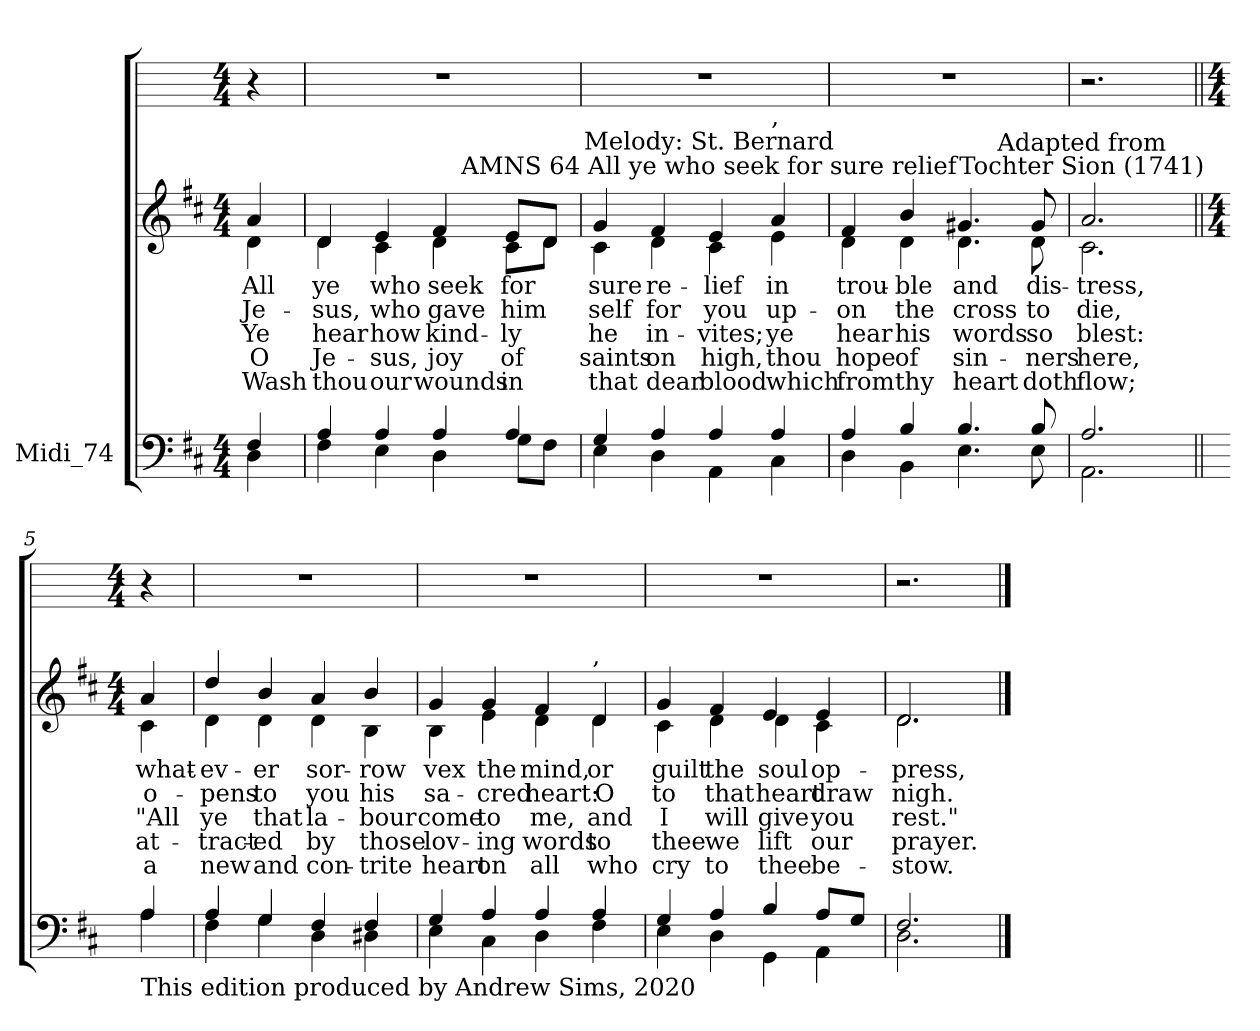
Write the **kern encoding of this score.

**kern	**kern	**text	**text	**text	**text	**text	**kern
*part3	*part2	*part2	*part2	*part2	*part2	*part2	*part1
*staff3	*staff2	*staff2	*staff2	*staff2	*staff2	*staff2	*staff1
*I"Midi_74	*	*	*	*	*	*	*
*clefF4	*clefG2	*	*	*	*	*	*
*k[f#c#]	*k[f#c#]	*	*	*	*	*	*
*D:	*D:	*	*	*	*	*	*
*M4/4	*M4/4	*	*	*	*	*	*M4/4
=	=	=	=	=	=	=	=
*^	*	*	*	*	*	*	*
!	!	!LO:TX:a:cj:t=Latin, 18th cent.,\ntr. E. Caswall (1814-1878)	!	!	!	!	!	!
!	!	!	!LO:LY:b	!LO:LY:b	!LO:LY:b	!LO:LY:b	!LO:LY:b	!
*	*	*^	*	*	*	*	*	*
4F#/	4D\	4a/	4d\	All	Je-	-Ye	O	Wash	4r
=1	=1	=1	=1	=1	=1	=1	=1	=1	=1
!	!	!	!	!LO:LY:b	!LO:LY:b	!LO:LY:b	!LO:LY:b	!LO:LY:b	!
4A/	4F#\	4d/	4d\	ye	sus,	hear	Je-	-thou	1r
!	!	!	!	!LO:LY:b	!LO:LY:b	!LO:LY:b	!LO:LY:b	!LO:LY:b	!
4A/	4E\	4e/	4c#\	who	who	how	sus,	our	.
!	!	!	!	!LO:LY:b	!LO:LY:b	!LO:LY:b	!LO:LY:b	!LO:LY:b	!
4A/	4D\	4f#/	4d\	seek	gave	kind-	-joy	wounds	.
!	!	!	!	!LO:LY:b	!LO:LY:b	!LO:LY:b	!LO:LY:b	!LO:LY:b	!
4A/	8G\L	8e/L	8c#\L	for	him	ly	of	in	.
.	8F#\J	8d/J	8d\J	.	.	.	.	.	.
=2	=2	=2	=2	=2	=2	=2	=2	=2	=2
!	!	!	!	!LO:LY:b	!LO:LY:b	!LO:LY:b	!LO:LY:b	!LO:LY:b	!
4G/	4E\	4g/	4c#\	sure	self	he	saints	that	1r
!	!	!	!	!LO:LY:b	!LO:LY:b	!LO:LY:b	!LO:LY:b	!LO:LY:b	!
4A/	4D\	4f#/	4d\	re-	-for	in-	-on	dear	.
!	!	!LO:TX:a:cj:t=AMNS 64 All ye who seek for sure relief	!	!	!	!	!	!	!
!	!	!LO:TX:a:cj:t=Melody&colon; St. Bernard	!	!	!	!	!	!	!
!	!	!	!	!LO:LY:b	!LO:LY:b	!LO:LY:b	!LO:LY:b	!LO:LY:b	!
4A/	4AA\	4e/	4c#\	lief	you	vites;	high,	blood	.
!	!	!LO:TX:a:t=,	!	!	!	!	!	!	!
!	!	!	!	!LO:LY:b	!LO:LY:b	!LO:LY:b	!LO:LY:b	!LO:LY:b	!
4A/	4C#\	4a/	4e\	in	up-	-ye	thou	which	.
=3	=3	=3	=3	=3	=3	=3	=3	=3	=3
!	!	!	!	!LO:LY:b	!LO:LY:b	!LO:LY:b	!LO:LY:b	!LO:LY:b	!
4A/	4D\	4f#/	4d\	trou-	-on	hear	hope	from	1r
!	!	!	!	!LO:LY:b	!LO:LY:b	!LO:LY:b	!LO:LY:b	!LO:LY:b	!
4B/	4BB\	4b/	4d\	ble	the	his	of	thy	.
!	!	!	!	!LO:LY:b	!LO:LY:b	!LO:LY:b	!LO:LY:b	!LO:LY:b	!
4.B/	4.E\	4.g#X/	4.d\	and	cross	words	sin-	-heart	.
!	!	!	!	!LO:LY:b	!LO:LY:b	!LO:LY:b	!LO:LY:b	!LO:LY:b	!
8B/	8E\	8g#/	8d\	dis-	-to	so	ners	doth	.
=4	=4	=4	=4	=4	=4	=4	=4	=4	=4
!	!	!LO:TX:a:cj:t=Adapted from\nTochter Sion (1741)	!	!	!	!	!	!	!
!	!	!	!	!LO:LY:b	!LO:LY:b	!LO:LY:b	!LO:LY:b	!LO:LY:b	!
2.A/	2.AA\	2.a/	2.c#\	tress,	die,	blest:	here,	flow;	2.r
!!LO:LB:g=z
=5||	=5||	=5||	=5||	=5||	=5||	=5||	=5||	=5||	=5||
*	*	*M4/4	*	*	*	*	*	*	*M4/4
!LO:TX:b:t=This edition produced by Andrew Sims, 2020	!	!	!	!	!	!	!	!	!
!	!	!	!	!LO:LY:b	!LO:LY:b	!LO:LY:b	!LO:LY:b	!LO:LY:b	!
4A/	4A\	4a/	4c#\	what-	-o-	-"All	at-	-a	4r
=6	=6	=6	=6	=6	=6	=6	=6	=6	=6
!	!	!	!	!LO:LY:b	!LO:LY:b	!LO:LY:b	!LO:LY:b	!LO:LY:b	!
4A/	4F#\	4dd/	4d\	ev-	-pens	ye	tract-	-new	1r
!	!	!	!	!LO:LY:b	!LO:LY:b	!LO:LY:b	!LO:LY:b	!LO:LY:b	!
4G/	4G\	4b/	4d\	er	to	that	ed	and	.
!	!	!	!	!LO:LY:b	!LO:LY:b	!LO:LY:b	!LO:LY:b	!LO:LY:b	!
4F#/	4D\	4a/	4d\	sor-	-you	la-	-by	con-	.
!	!	!	!	!LO:LY:b	!LO:LY:b	!LO:LY:b	!LO:LY:b	!LO:LY:b	!
4F#/	4D#X\	4b/	4B\	-row	his	bour	those	trite	.
=7	=7	=7	=7	=7	=7	=7	=7	=7	=7
!	!	!	!	!LO:LY:b	!LO:LY:b	!LO:LY:b	!LO:LY:b	!LO:LY:b	!
4G/	4E\	4g/	4B\	vex	sa-	-come	lov-	-heart	1r
!	!	!	!	!LO:LY:b	!LO:LY:b	!LO:LY:b	!LO:LY:b	!LO:LY:b	!
4A/	4C#\	4g/	4e\	the	cred	to	ing	on	.
!	!	!	!	!LO:LY:b	!LO:LY:b	!LO:LY:b	!LO:LY:b	!LO:LY:b	!
4A/	4D\	4f#/	4d\	mind,	heart:	me,	words	all	.
!	!	!LO:TX:a:t=,	!	!	!	!	!	!	!
!	!	!	!	!LO:LY:b	!LO:LY:b	!LO:LY:b	!LO:LY:b	!LO:LY:b	!
4A/	4F#\	4d/	4d\	or	O	and	to	who	.
=8	=8	=8	=8	=8	=8	=8	=8	=8	=8
!	!	!	!	!LO:LY:b	!LO:LY:b	!LO:LY:b	!LO:LY:b	!LO:LY:b	!
4G/	4E\	4g/	4c#\	guilt	to	I	thee	cry	1r
!	!	!	!	!LO:LY:b	!LO:LY:b	!LO:LY:b	!LO:LY:b	!LO:LY:b	!
4A/	4D\	4f#/	4d\	the	that	will	we	to	.
!	!	!	!	!LO:LY:b	!LO:LY:b	!LO:LY:b	!LO:LY:b	!LO:LY:b	!
4B/	4GG\	4e/	4d\	soul	heart	give	lift	thee	.
!	!	!	!	!LO:LY:b	!LO:LY:b	!LO:LY:b	!LO:LY:b	!LO:LY:b	!
8A/L	4AA\	4e/	4c#\	op-	-draw	you	our	be-	.
8G/J	.	.	.	.	.	.	.	.	.
=9	=9	=9	=9	=9	=9	=9	=9	=9	=9
!	!	!	!	!LO:LY:b	!LO:LY:b	!LO:LY:b	!LO:LY:b	!LO:LY:b	!
2.F#/	2.D\	2.d/	2.d\	-press,	nigh.	rest."	prayer.	stow.	2.r
*v	*v	*	*	*	*	*	*	*	*
*	*v	*v	*	*	*	*	*	*
==	==	==	==	==	==	==	==
*-	*-	*-	*-	*-	*-	*-	*-
